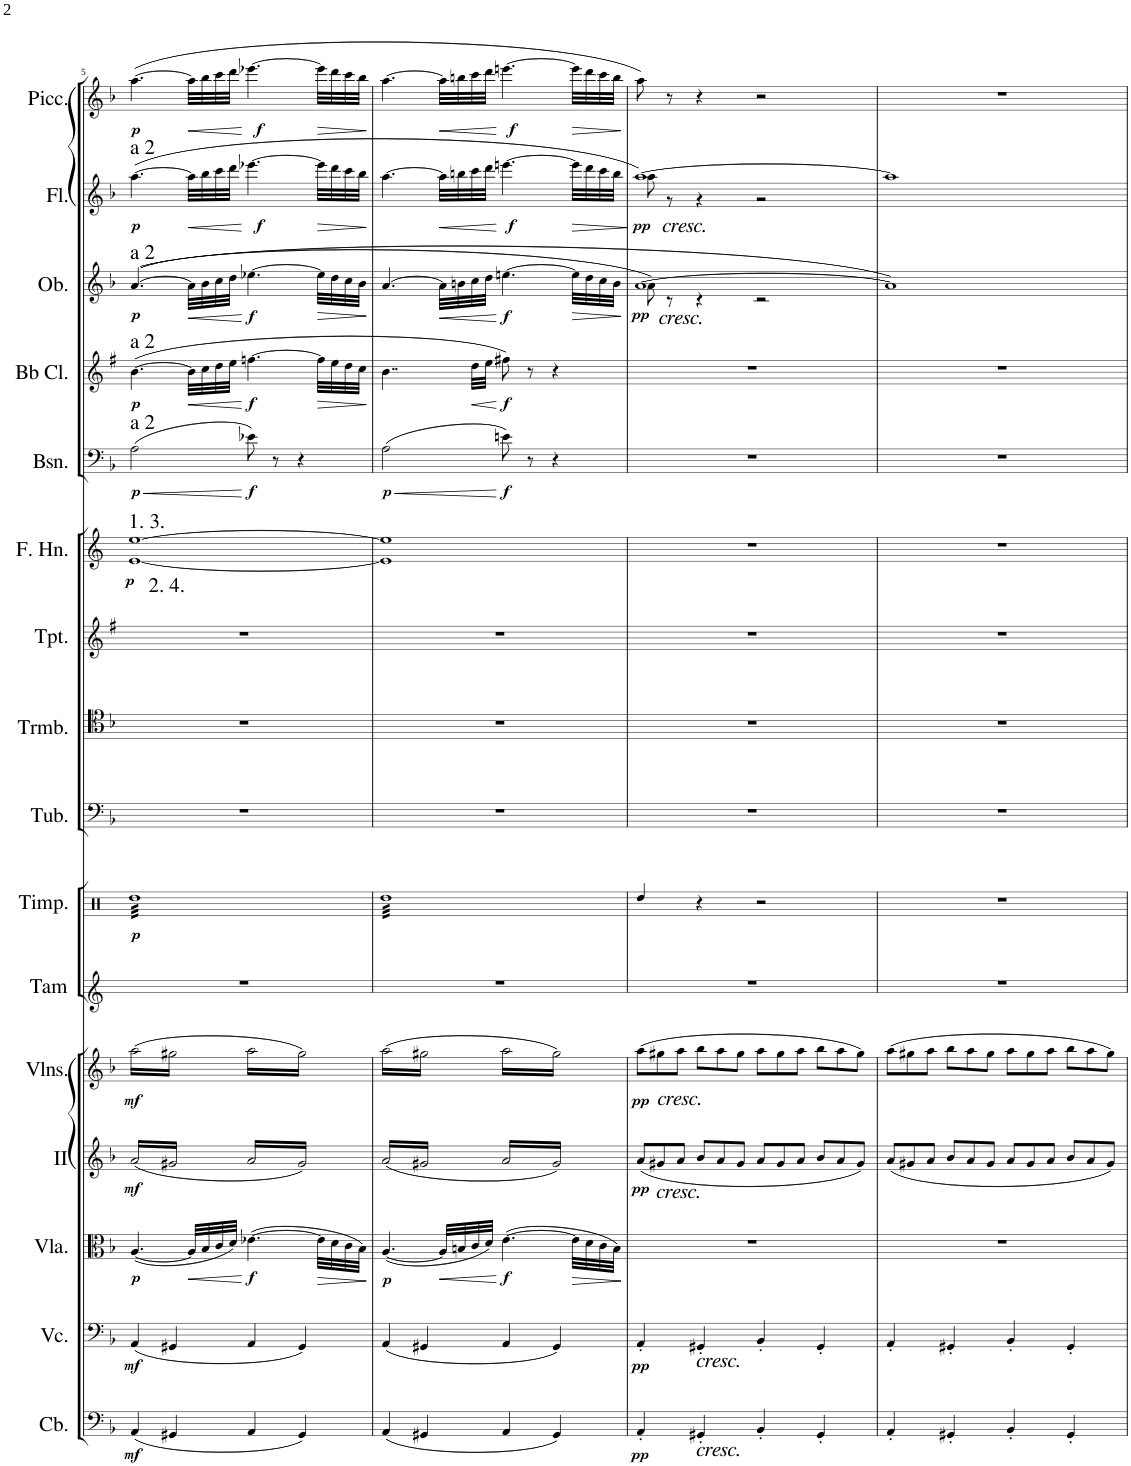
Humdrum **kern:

**kern	**dynam	**kern	**dynam	**kern	**dynam	**kern	**dynam	**kern	**dynam	**kern	**kern	**dynam	**kern	**kern	**kern	**kern	**dynam	**kern	**dynam	**kern	**dynam	**kern	**dynam	**kern	**dynam	**kern	**dynam
*part16	*part16	*part15	*part15	*part14	*part14	*part13	*part13	*part12	*part12	*part11	*part10	*part10	*part9	*part8	*part7	*part6	*part6	*part5	*part5	*part4	*part4	*part3	*part3	*part2	*part2	*part1	*part1
*staff16	*staff16	*staff15	*staff15	*staff14	*staff14	*staff13	*staff13	*staff12	*staff12	*staff11	*staff10	*staff10	*staff9	*staff8	*staff7	*staff6	*staff6	*staff5	*staff5	*staff4	*staff4	*staff3	*staff3	*staff2	*staff2	*staff1	*staff1
*I"Contrabass	*	*I"Violoncelli	*	*I"Violas	*	*I"II	*	*I"Violins 1	*	*I"Tamtam	*I"Timpani	*	*I"C Tuba	*I"Trombones 1,2	*I"Bb Trumpets 1,2	*I"F. Horns  1-4	*	*I"Bassoons 1,2	*	*I"Bb Clarinets 1,2	*	*I"Oboes 1,2	*	*I"Flutes 1,2	*	*I"Piccolo	*
*I'Cb.	*	*I'Vc.	*	*I'Vla.	*	*I'II	*	*I'Vlns.	*	*I'Tam	*I'Timp.	*	*I'Tub.	*I'Trmb.	*I'Tpt.	*I'F. Hn.	*	*I'Bsn.	*	*I'Bb Cl.	*	*I'Ob.	*	*I'Fl.	*	*I'Picc.	*
!!LO:PB:g=z
*clefF4	*	*clefF4	*	*clefC3	*	*clefG2	*	*clefG2	*	*clefG2	*clefX	*	*clefF4	*clefC4	*clefG2	*clefG2	*	*clefF4	*	*clefG2	*	*clefG2	*	*clefG2	*	*clefG2	*
*Trd7c12	*	*	*	*	*	*	*	*	*	*	*	*	*	*	*Trd1c2	*Trd4c7	*	*	*	*Trd1c2	*	*	*	*	*	*Trd-7c-12	*
*k[b-]	*	*k[b-]	*	*k[b-]	*	*k[b-]	*	*k[b-]	*	*k[b-]	*k[b-]	*	*k[b-]	*k[b-]	*k[f#]	*k[]	*	*k[b-]	*	*k[f#]	*	*k[b-]	*	*k[b-]	*	*k[b-]	*
*M2/2	*	*M2/2	*	*M2/2	*	*M2/2	*	*M2/2	*	*M2/2	*M2/2	*	*M2/2	*M2/2	*M2/2	*M2/2	*	*M2/2	*	*M2/2	*	*M2/2	*	*M2/2	*	*M2/2	*
*	*	*	*	*	*	*Xtuplet	*	*	*	*	*	*	*	*	*	*	*	*	*	*	*	*	*	*	*	*	*
=5	=5	=5	=5	=5	=5	=5	=5	=5	=5	=5	=5	=5	=5	=5	=5	=5	=5	=5	=5	=5	=5	=5	=5	=5	=5	=5	=5
!	!	!	!	!	!	!LO:N:head=open	!	!	!	!	!	!	!	!	!	!	!	!	!	!	!	!	!	!	!	!	!
*	*	*	*	*	*	*	*	*Xtuplet	*	*	*	*	*	*	*	*	*	*	*	*	*	*	*	*	*	*	*
!	!	!	!	!	!	!	!	!	!	!	!	!	!	!	!	!	!	!	!	!	!	!	!	!LO:TX:a:t=a 2	!	!	!
!	!	!	!	!	!	!	!	!	!	!	!	!	!	!	!	!	!	!	!	!	!	!LO:TX:a:t=a 2	!	!	!	!	!
!	!	!	!	!	!	!	!	!	!	!	!	!	!	!	!	!	!	!	!	!LO:TX:a:t=a 2	!	!	!	!	!	!	!
!	!	!	!	!	!	!	!	!	!	!	!	!	!	!	!	!	!	!LO:TX:a:t=a 2	!	!	!	!	!	!	!	!	!
!	!	!	!	!	!	!	!	!	!	!	!	!	!	!	!	!LO:TX:a:t=1. 3.	!	!	!	!	!	!	!	!	!	!	!
!	!	!	!	!	!	!	!	!	!	!	!	!	!	!	!	!LO:TX:b:t=2. 4.	!	!	!	!	!	!	!	!	!	!	!
!	!LO:DY:b	!	!LO:DY:b	!	!LO:DY:b	!	!LO:DY:b	!LO:N:head=open	!LO:DY:b	!	!	!LO:DY:b	!	!	!	!	!LO:DY:b	!	!LO:HP:b	!	!	!	!	!	!	!	!
!	!	!	!	!	!	!	!	!	!	!	!	!	!	!	!	!	!	!	!LO:DY:n=1:b	!	!LO:DY:b	!	!LO:DY:b	!	!LO:DY:b	!	!LO:DY:b
*	*	*	*	*	*	*	*	*	*	*	*tremolo	*	*	*	*	*	*	*	*	*	*	*	*	*	*	*	*
(<4AA/	mf	(<4AA/	mf	(<[4.A/	p	(<6.a/LL	mf	(>6.aa\LL	mf	1r	32RddLLL	p	1r	1r	1r	[1e [1ee	p	(>2A\	< p	(>[4.b\	p	(>(>[4.a/	p	(>[4.aa\	p	(>[4.aa\	p
.	.	.	.	.	.	.	.	.	.	.	32Rdd	.	.	.	.	.	.	.	.	.	.	.	.	.	.	.	.
.	.	.	.	.	.	.	.	.	.	.	32Rdd	.	.	.	.	.	.	.	.	.	.	.	.	.	.	.	.
.	.	.	.	.	.	.	.	.	.	.	32Rdd	.	.	.	.	.	.	.	.	.	.	.	.	.	.	.	.
.	.	.	.	.	.	.	.	.	.	.	32Rdd	.	.	.	.	.	.	.	.	.	.	.	.	.	.	.	.
.	.	.	.	.	.	.	.	.	.	.	32Rdd	.	.	.	.	.	.	.	.	.	.	.	.	.	.	.	.
.	.	.	.	.	.	.	.	.	.	.	32Rdd	.	.	.	.	.	.	.	.	.	.	.	.	.	.	.	.
.	.	.	.	.	.	.	.	.	.	.	32Rdd	.	.	.	.	.	.	.	.	.	.	.	.	.	.	.	.
!	!	!	!	!	!	!LO:N:head=open	!	!LO:N:head=open	!	!	!	!	!	!	!	!	!	!	!	!	!	!	!	!	!	!	!
4GG#X/	.	4GG#X/	.	.	.	6.g#X/JJ	.	6.gg#X\JJ	.	.	32Rdd	.	.	.	.	.	.	.	.	.	.	.	.	.	.	.	.
.	.	.	.	.	.	.	.	.	.	.	32Rdd	.	.	.	.	.	.	.	.	.	.	.	.	.	.	.	.
.	.	.	.	.	.	.	.	.	.	.	32Rdd	.	.	.	.	.	.	.	.	.	.	.	.	.	.	.	.
.	.	.	.	.	.	.	.	.	.	.	32Rdd	.	.	.	.	.	.	.	.	.	.	.	.	.	.	.	.
!	!	!	!	!	!LO:HP:b	!	!	!	!	!	!	!	!	!	!	!	!	!	!	!	!LO:HP:b	!	!LO:HP:b	!	!LO:HP:b	!	!LO:HP:b
.	.	.	.	32A/LLL]	<	.	.	.	.	.	32Rdd	.	.	.	.	.	.	.	.	32b\LLL]	<	32a\LLL]	<	32aa\LLL]	<	32aa\LLL]	<
.	.	.	.	32B-/	.	.	.	.	.	.	32Rdd	.	.	.	.	.	.	.	.	32cc\	.	32b-\	.	32bb-\	.	32bb-\	.
.	.	.	.	32c/	.	.	.	.	.	.	32Rdd	.	.	.	.	.	.	.	.	32dd\	.	32cc\	.	32ccc\	.	32ccc\	.
.	.	.	.	32d/JJJ)	.	.	.	.	.	.	32Rdd	.	.	.	.	.	.	.	.	32ee\JJJ	.	32dd\JJJ	.	32ddd\JJJ	.	32ddd\JJJ	.
!	!	!	!	!	!LO:DY:n=1:b	!LO:N:head=open	!	!LO:N:head=open	!	!	!	!	!	!	!	!	!	!	!LO:DY:n=2:b	!	!LO:DY:n=1:b	!	!LO:DY:n=1:b	!	!LO:DY:n=1:b	!	!LO:DY:n=1:b
4AA/	.	4AA/	.	(>[4.e-X\	[ f	6.a/LL	.	6.aa\LL	.	.	32Rdd	.	.	.	.	.	.	8e-X\)	[ f	[4.ffn\	[ f	[4.ee-X\	[ f	[4.eee-X\	[ f	[4.eee-X\	[ f
.	.	.	.	.	.	.	.	.	.	.	32Rdd	.	.	.	.	.	.	.	.	.	.	.	.	.	.	.	.
.	.	.	.	.	.	.	.	.	.	.	32Rdd	.	.	.	.	.	.	.	.	.	.	.	.	.	.	.	.
.	.	.	.	.	.	.	.	.	.	.	32Rdd	.	.	.	.	.	.	.	.	.	.	.	.	.	.	.	.
.	.	.	.	.	.	.	.	.	.	.	32Rdd	.	.	.	.	.	.	8r	.	.	.	.	.	.	.	.	.
.	.	.	.	.	.	.	.	.	.	.	32Rdd	.	.	.	.	.	.	.	.	.	.	.	.	.	.	.	.
.	.	.	.	.	.	.	.	.	.	.	32Rdd	.	.	.	.	.	.	.	.	.	.	.	.	.	.	.	.
.	.	.	.	.	.	.	.	.	.	.	32Rdd	.	.	.	.	.	.	.	.	.	.	.	.	.	.	.	.
!	!	!	!	!	!	!LO:N:head=open	!	!LO:N:head=open	!	!	!	!	!	!	!	!	!	!	!	!	!	!	!	!	!	!	!
4GG#/)	.	4GG#/)	.	.	.	6.g#/JJ)	.	6.gg#\JJ)	.	.	32Rdd	.	.	.	.	.	.	4r	.	.	.	.	.	.	.	.	.
.	.	.	.	.	.	.	.	.	.	.	32Rdd	.	.	.	.	.	.	.	.	.	.	.	.	.	.	.	.
.	.	.	.	.	.	.	.	.	.	.	32Rdd	.	.	.	.	.	.	.	.	.	.	.	.	.	.	.	.
.	.	.	.	.	.	.	.	.	.	.	32Rdd	.	.	.	.	.	.	.	.	.	.	.	.	.	.	.	.
!	!	!	!	!	!LO:HP:b	!	!	!	!	!	!	!	!	!	!	!	!	!	!	!	!LO:HP:b	!	!LO:HP:b	!	!LO:HP:b	!	!LO:HP:b
.	.	.	.	32e-\LLL]	>	.	.	.	.	.	32Rdd	.	.	.	.	.	.	.	.	32ff\LLL]	>	32ee-\LLL]	>	32eee-\LLL]	>	32eee-\LLL]	>
.	.	.	.	32d\	.	.	.	.	.	.	32Rdd	.	.	.	.	.	.	.	.	32ee\	.	32dd\	.	32ddd\	.	32ddd\	.
.	.	.	.	32c\	.	.	.	.	.	.	32Rdd	.	.	.	.	.	.	.	.	32dd\	.	32cc\	.	32ccc\	.	32ccc\	.
.	.	.	.	32B-\JJJ)	.	.	.	.	.	.	32RddJJJ	.	.	.	.	.	.	.	.	32cc\JJJ	.	32b-\JJJ	.	32bb-\JJJ	.	32bb-\JJJ	.
.	.	.	.	.	]	.	.	.	.	.	.	.	.	.	.	.	.	.	.	.	]	.	]	.	]	.	]
=6	=6	=6	=6	=6	=6	=6	=6	=6	=6	=6	=6	=6	=6	=6	=6	=6	=6	=6	=6	=6	=6	=6	=6	=6	=6	=6	=6
!	!	!	!	!	!LO:DY:b	!LO:N:head=open	!	!LO:N:head=open	!	!	!	!	!	!	!	!	!	!	!LO:HP:b	!	!	!	!	!	!	!	!
!	!	!	!	!	!	!	!	!	!	!	!	!	!	!	!	!	!	!	!LO:DY:n=1:b	!	!	!	!	!	!	!	!
(<4AA/	.	(<4AA/	.	(<[4.A/	p	(<6.a/LL	.	(>6.aa\LL	.	1r	32RddLLL	.	1r	1r	1r	1e] 1ee]	.	(>2A\	< p	4..b\	.	[4.a/	.	[4.aa\	.	[4.aa\	.
.	.	.	.	.	.	.	.	.	.	.	32Rdd	.	.	.	.	.	.	.	.	.	.	.	.	.	.	.	.
.	.	.	.	.	.	.	.	.	.	.	32Rdd	.	.	.	.	.	.	.	.	.	.	.	.	.	.	.	.
.	.	.	.	.	.	.	.	.	.	.	32Rdd	.	.	.	.	.	.	.	.	.	.	.	.	.	.	.	.
.	.	.	.	.	.	.	.	.	.	.	32Rdd	.	.	.	.	.	.	.	.	.	.	.	.	.	.	.	.
.	.	.	.	.	.	.	.	.	.	.	32Rdd	.	.	.	.	.	.	.	.	.	.	.	.	.	.	.	.
.	.	.	.	.	.	.	.	.	.	.	32Rdd	.	.	.	.	.	.	.	.	.	.	.	.	.	.	.	.
.	.	.	.	.	.	.	.	.	.	.	32Rdd	.	.	.	.	.	.	.	.	.	.	.	.	.	.	.	.
!	!	!	!	!	!	!LO:N:head=open	!	!LO:N:head=open	!	!	!	!	!	!	!	!	!	!	!	!	!	!	!	!	!	!	!
4GG#X/	.	4GG#X/	.	.	.	6.g#X/JJ	.	6.gg#X\JJ	.	.	32Rdd	.	.	.	.	.	.	.	.	.	.	.	.	.	.	.	.
.	.	.	.	.	.	.	.	.	.	.	32Rdd	.	.	.	.	.	.	.	.	.	.	.	.	.	.	.	.
.	.	.	.	.	.	.	.	.	.	.	32Rdd	.	.	.	.	.	.	.	.	.	.	.	.	.	.	.	.
.	.	.	.	.	.	.	.	.	.	.	32Rdd	.	.	.	.	.	.	.	.	.	.	.	.	.	.	.	.
!	!	!	!	!	!LO:HP:b	!	!	!	!	!	!	!	!	!	!	!	!	!	!	!	!	!	!LO:HP:b	!	!LO:HP:b	!	!LO:HP:b
.	.	.	.	32A/LLL]	<	.	.	.	.	.	32Rdd	.	.	.	.	.	.	.	.	.	.	32a\LLL]	<	32aa\LLL]	<	32aa\LLL]	<
.	.	.	.	32Bn/	.	.	.	.	.	.	32Rdd	.	.	.	.	.	.	.	.	.	.	32bn\	.	32bbn\	.	32bbn\	.
!	!	!	!	!	!	!	!	!	!	!	!	!	!	!	!	!	!	!	!	!	!LO:HP:b	!	!	!	!	!	!
.	.	.	.	32c/	.	.	.	.	.	.	32Rdd	.	.	.	.	.	.	.	.	32dd\LLL	<	32cc\	.	32ccc\	.	32ccc\	.
.	.	.	.	32d/JJJ)	.	.	.	.	.	.	32Rdd	.	.	.	.	.	.	.	.	32ee\JJJ	.	32dd\JJJ	.	32ddd\JJJ	.	32ddd\JJJ	.
!	!	!	!	!	!LO:DY:n=1:b	!LO:N:head=open	!	!LO:N:head=open	!	!	!	!	!	!	!	!	!	!	!LO:DY:n=2:b	!	!LO:DY:n=1:b	!	!LO:DY:n=1:b	!	!LO:DY:n=1:b	!	!LO:DY:n=1:b
4AA/	.	4AA/	.	(>[4.e\	[ f	6.a/LL	.	6.aa\LL	.	.	32Rdd	.	.	.	.	.	.	8en\)	[ f	8ff#X\)	[ f	[4.een\	[ f	[4.eeen\	[ f	[4.eeen\	[ f
.	.	.	.	.	.	.	.	.	.	.	32Rdd	.	.	.	.	.	.	.	.	.	.	.	.	.	.	.	.
.	.	.	.	.	.	.	.	.	.	.	32Rdd	.	.	.	.	.	.	.	.	.	.	.	.	.	.	.	.
.	.	.	.	.	.	.	.	.	.	.	32Rdd	.	.	.	.	.	.	.	.	.	.	.	.	.	.	.	.
.	.	.	.	.	.	.	.	.	.	.	32Rdd	.	.	.	.	.	.	8r	.	8r	.	.	.	.	.	.	.
.	.	.	.	.	.	.	.	.	.	.	32Rdd	.	.	.	.	.	.	.	.	.	.	.	.	.	.	.	.
.	.	.	.	.	.	.	.	.	.	.	32Rdd	.	.	.	.	.	.	.	.	.	.	.	.	.	.	.	.
.	.	.	.	.	.	.	.	.	.	.	32Rdd	.	.	.	.	.	.	.	.	.	.	.	.	.	.	.	.
!	!	!	!	!	!	!LO:N:head=open	!	!LO:N:head=open	!	!	!	!	!	!	!	!	!	!	!	!	!	!	!	!	!	!	!
4GG#/)	.	4GG#/)	.	.	.	6.g#/JJ)	.	6.gg#\JJ)	.	.	32Rdd	.	.	.	.	.	.	4r	.	4r	.	.	.	.	.	.	.
.	.	.	.	.	.	.	.	.	.	.	32Rdd	.	.	.	.	.	.	.	.	.	.	.	.	.	.	.	.
.	.	.	.	.	.	.	.	.	.	.	32Rdd	.	.	.	.	.	.	.	.	.	.	.	.	.	.	.	.
.	.	.	.	.	.	.	.	.	.	.	32Rdd	.	.	.	.	.	.	.	.	.	.	.	.	.	.	.	.
!	!	!	!	!	!LO:HP:b	!	!	!	!	!	!	!	!	!	!	!	!	!	!	!	!	!	!LO:HP:b	!	!LO:HP:b	!	!LO:HP:b
.	.	.	.	32e\LLL]	>	.	.	.	.	.	32Rdd	.	.	.	.	.	.	.	.	.	.	32ee\LLL]	>	32eee\LLL]	>	32eee\LLL]	>
.	.	.	.	32d\	.	.	.	.	.	.	32Rdd	.	.	.	.	.	.	.	.	.	.	32dd\	.	32ddd\	.	32ddd\	.
.	.	.	.	32c\	.	.	.	.	.	.	32Rdd	.	.	.	.	.	.	.	.	.	.	32cc\	.	32ccc\	.	32ccc\	.
.	.	.	.	32B\JJJ)	.	.	.	.	.	.	32RddJJJ	.	.	.	.	.	.	.	.	.	.	32b\JJJ	.	32bb\JJJ	.	32bb\JJJ	.
*	*	*	*	*	*	*	*	*	*	*	*Xtremolo	*	*	*	*	*	*	*	*	*	*	*	*	*	*	*	*
.	.	.	.	.	]	.	.	.	.	.	.	.	.	.	.	.	.	.	.	.	.	.	]	.	]	.	]
=7	=7	=7	=7	=7	=7	=7	=7	=7	=7	=7	=7	=7	=7	=7	=7	=7	=7	=7	=7	=7	=7	=7	=7	=7	=7	=7	=7
*	*	*	*	*	*	*	*	*	*	*	*	*	*	*	*	*	*	*	*	*	*	*^	*	*^	*	*	*
!	!	!	!	!	!	!	!	!	!	!	!	!	!	!	!	!	!	!	!	!	!	!	!	!	!LO:TX:b:i:t=cresc.	!	!	!	!
!	!	!	!	!	!	!	!	!	!	!	!	!	!	!	!	!	!	!	!	!	!	!LO:TX:b:i:t=cresc.	!	!	!	!	!	!	!
!	!LO:DY:b	!	!LO:DY:b	!	!	!	!LO:DY:b	!	!LO:DY:b	!	!	!	!	!	!	!	!	!	!	!	!	!	!	!LO:DY:b	!	!	!LO:DY:b	!	!
4AA'/	pp	4AA'/	pp	1r	.	(<12a/L	pp	(>12aa\L	pp	1r	4Rdd/	.	1r	1r	1r	1r	.	1r	.	1r	.	[>1a	8a\)	pp	[>1aa)	8aa\	pp	8aa\)	.
!	!	!	!	!	!	!	!	!LO:TX:b:i:t=cresc.	!	!	!	!	!	!	!	!	!	!	!	!	!	!	!	!	!	!	!	!	!
!	!	!	!	!	!	!LO:TX:b:i:t=cresc.	!	!	!	!	!	!	!	!	!	!	!	!	!	!	!	!	!	!	!	!	!	!	!
.	.	.	.	.	.	12g#X/	.	12gg#X\	.	.	.	.	.	.	.	.	.	.	.	.	.	.	.	.	.	.	.	.	.
.	.	.	.	.	.	.	.	.	.	.	.	.	.	.	.	.	.	.	.	.	.	.	8r	.	.	8r	.	8r	.
.	.	.	.	.	.	12a/J	.	12aa\J	.	.	.	.	.	.	.	.	.	.	.	.	.	.	.	.	.	.	.	.	.
!	!	!LO:TX:b:i:t=cresc.	!	!	!	!	!	!	!	!	!	!	!	!	!	!	!	!	!	!	!	!	!	!	!	!	!	!	!
!LO:TX:b:i:t=cresc.	!	!	!	!	!	!	!	!	!	!	!	!	!	!	!	!	!	!	!	!	!	!	!	!	!	!	!	!	!
4GG#X'/	.	4GG#X'/	.	.	.	12b-/L	.	12bb-\L	.	.	4r	.	.	.	.	.	.	.	.	.	.	.	4r	.	.	4r	.	4r	.
.	.	.	.	.	.	12a/	.	12aa\	.	.	.	.	.	.	.	.	.	.	.	.	.	.	.	.	.	.	.	.	.
.	.	.	.	.	.	12g#/J	.	12gg#\J	.	.	.	.	.	.	.	.	.	.	.	.	.	.	.	.	.	.	.	.	.
4BB-'/	.	4BB-'/	.	.	.	12a/L	.	12aa\L	.	.	2r	.	.	.	.	.	.	.	.	.	.	.	2r	.	.	2r	.	2r	.
.	.	.	.	.	.	12g#/	.	12gg#\	.	.	.	.	.	.	.	.	.	.	.	.	.	.	.	.	.	.	.	.	.
.	.	.	.	.	.	12a/J	.	12aa\J	.	.	.	.	.	.	.	.	.	.	.	.	.	.	.	.	.	.	.	.	.
4GG#'/	.	4GG#'/	.	.	.	12b-/L	.	12bb-\L	.	.	.	.	.	.	.	.	.	.	.	.	.	.	.	.	.	.	.	.	.
.	.	.	.	.	.	12a/	.	12aa\	.	.	.	.	.	.	.	.	.	.	.	.	.	.	.	.	.	.	.	.	.
.	.	.	.	.	.	12g#/J)	.	12gg#\J)	.	.	.	.	.	.	.	.	.	.	.	.	.	.	.	.	.	.	.	.	.
*	*	*	*	*	*	*	*	*	*	*	*	*	*	*	*	*	*	*	*	*	*	*v	*v	*	*	*	*	*	*
*	*	*	*	*	*	*	*	*	*	*	*	*	*	*	*	*	*	*	*	*	*	*	*	*v	*v	*	*	*
=8	=8	=8	=8	=8	=8	=8	=8	=8	=8	=8	=8	=8	=8	=8	=8	=8	=8	=8	=8	=8	=8	=8	=8	=8	=8	=8	=8
4AA'/	.	4AA'/	.	1r	.	(<12a/L	.	(>12aa\L	.	1r	1r	.	1r	1r	1r	1r	.	1r	.	1r	.	1a])	.	1aa]	.	1r	.
.	.	.	.	.	.	12g#X/	.	12gg#X\	.	.	.	.	.	.	.	.	.	.	.	.	.	.	.	.	.	.	.
.	.	.	.	.	.	12a/J	.	12aa\J	.	.	.	.	.	.	.	.	.	.	.	.	.	.	.	.	.	.	.
4GG#X'/	.	4GG#X'/	.	.	.	12b-/L	.	12bb-\L	.	.	.	.	.	.	.	.	.	.	.	.	.	.	.	.	.	.	.
.	.	.	.	.	.	12a/	.	12aa\	.	.	.	.	.	.	.	.	.	.	.	.	.	.	.	.	.	.	.
.	.	.	.	.	.	12g#/J	.	12gg#\J	.	.	.	.	.	.	.	.	.	.	.	.	.	.	.	.	.	.	.
4BB-'/	.	4BB-'/	.	.	.	12a/L	.	12aa\L	.	.	.	.	.	.	.	.	.	.	.	.	.	.	.	.	.	.	.
.	.	.	.	.	.	12g#/	.	12gg#\	.	.	.	.	.	.	.	.	.	.	.	.	.	.	.	.	.	.	.
.	.	.	.	.	.	12a/J	.	12aa\J	.	.	.	.	.	.	.	.	.	.	.	.	.	.	.	.	.	.	.
4GG#'/	.	4GG#'/	.	.	.	12b-/L	.	12bb-\L	.	.	.	.	.	.	.	.	.	.	.	.	.	.	.	.	.	.	.
.	.	.	.	.	.	12a/	.	12aa\	.	.	.	.	.	.	.	.	.	.	.	.	.	.	.	.	.	.	.
.	.	.	.	.	.	12g#/J)	.	12gg#\J)	.	.	.	.	.	.	.	.	.	.	.	.	.	.	.	.	.	.	.
=	=	=	=	=	=	=	=	=	=	=	=	=	=	=	=	=	=	=	=	=	=	=	=	=	=	=	=
*-	*-	*-	*-	*-	*-	*-	*-	*-	*-	*-	*-	*-	*-	*-	*-	*-	*-	*-	*-	*-	*-	*-	*-	*-	*-	*-	*-
